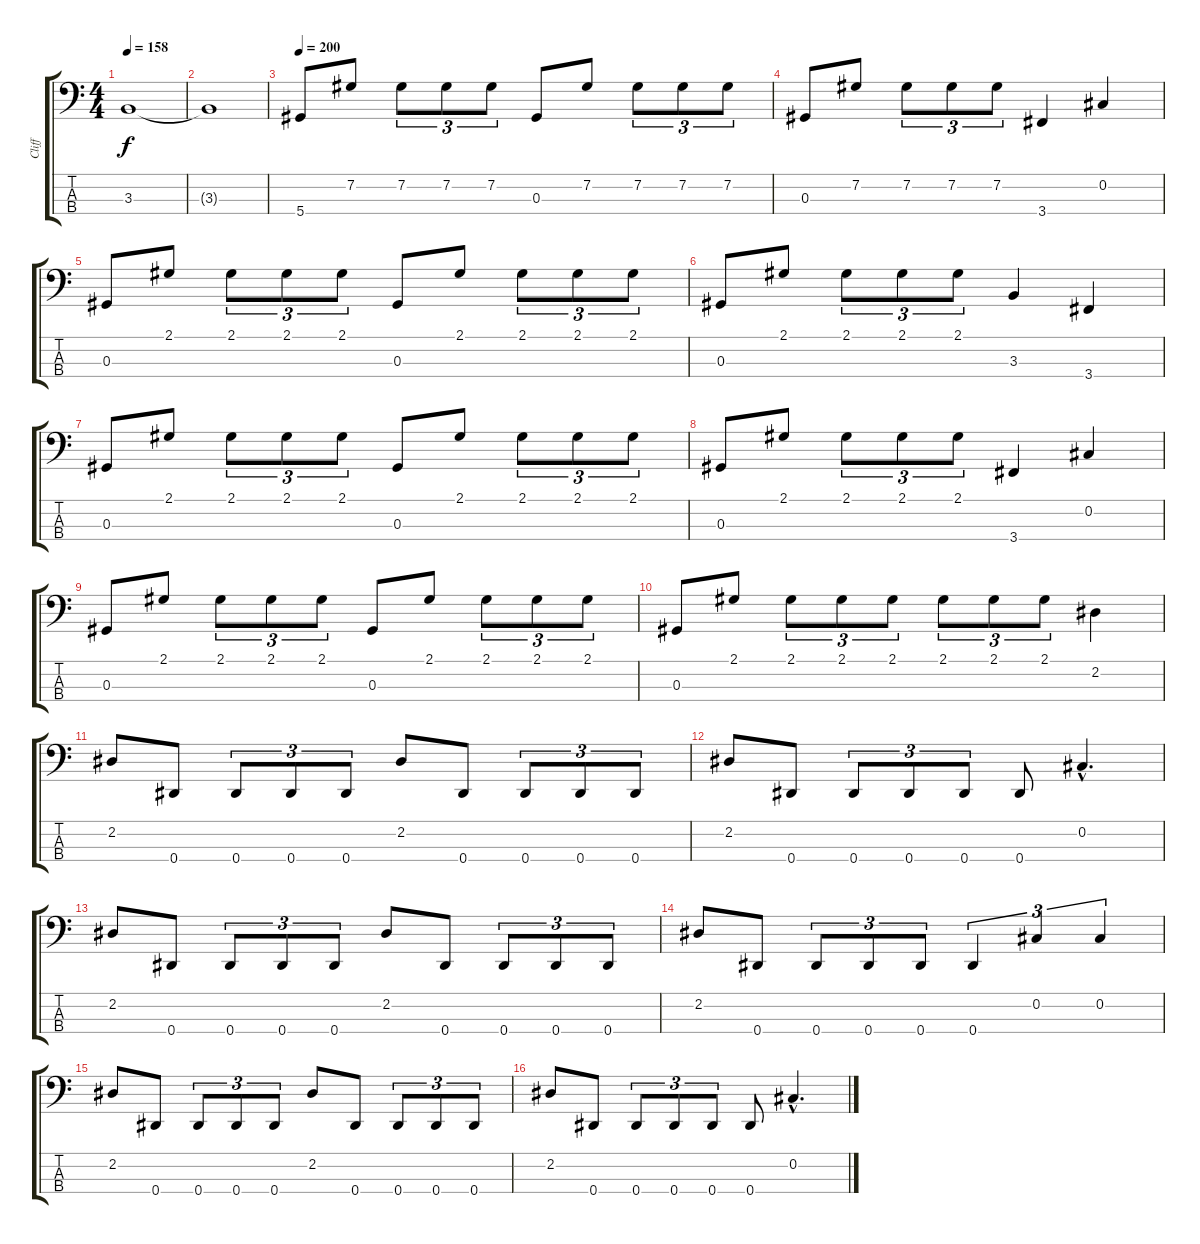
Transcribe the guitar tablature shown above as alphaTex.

\track ("Cliff" "Cliff") {instrument electricbasspick}
\staff {score tabs}
\tuning (Gb2 Db2 Ab1 Eb1) {hide}
\ts (4 4)
\tempo 158
\clef f4
\ks c
3.3{t}.1{dy f} |
3.3{t}.1 |
\tempo 200
5.4.8 7.2.8 7.2.8{tu (3 2)} 7.2.8{tu (3 2)} 7.2.8{tu (3 2)} 0.3.8 7.2.8 7.2.8{tu (3 2)} 7.2.8{tu (3 2)} 7.2.8{tu (3 2)} |
0.3.8 7.2.8 7.2.8{tu (3 2)} 7.2.8{tu (3 2)} 7.2.8{tu (3 2)} 3.4.4 0.2.4 |
0.3.8 2.1.8 2.1.8{tu (3 2)} 2.1.8{tu (3 2)} 2.1.8{tu (3 2)} 0.3.8 2.1.8 2.1.8{tu (3 2)} 2.1.8{tu (3 2)} 2.1.8{tu (3 2)} |
0.3.8 2.1.8 2.1.8{tu (3 2)} 2.1.8{tu (3 2)} 2.1.8{tu (3 2)} 3.3.4 3.4.4 |
0.3.8 2.1.8 2.1.8{tu (3 2)} 2.1.8{tu (3 2)} 2.1.8{tu (3 2)} 0.3.8 2.1.8 2.1.8{tu (3 2)} 2.1.8{tu (3 2)} 2.1.8{tu (3 2)} |
0.3.8 2.1.8 2.1.8{tu (3 2)} 2.1.8{tu (3 2)} 2.1.8{tu (3 2)} 3.4.4 0.2.4 |
0.3.8 2.1.8 2.1.8{tu (3 2)} 2.1.8{tu (3 2)} 2.1.8{tu (3 2)} 0.3.8 2.1.8 2.1.8{tu (3 2)} 2.1.8{tu (3 2)} 2.1.8{tu (3 2)} |
0.3.8 2.1.8 2.1.8{tu (3 2)} 2.1.8{tu (3 2)} 2.1.8{tu (3 2)} 2.1.8{tu (3 2)} 2.1.8{tu (3 2)} 2.1.8{tu (3 2)} 2.2.4 |
2.2.8 0.4.8 0.4.8{tu (3 2)} 0.4.8{tu (3 2)} 0.4.8{tu (3 2)} 2.2.8 0.4.8 0.4.8{tu (3 2)} 0.4.8{tu (3 2)} 0.4.8{tu (3 2)} |
2.2.8 0.4.8 0.4.8{tu (3 2)} 0.4.8{tu (3 2)} 0.4.8{tu (3 2)} 0.4.8 0.2{hac}.4{d} |
2.2.8 0.4.8 0.4.8{tu (3 2)} 0.4.8{tu (3 2)} 0.4.8{tu (3 2)} 2.2.8 0.4.8 0.4.8{tu (3 2)} 0.4.8{tu (3 2)} 0.4.8{tu (3 2)} |
2.2.8 0.4.8 0.4.8{tu (3 2)} 0.4.8{tu (3 2)} 0.4.8{tu (3 2)} 0.4.4{tu (3 2)} 0.2.4{tu (3 2)} 0.2.4{tu (3 2)} |
2.2.8 0.4.8 0.4.8{tu (3 2)} 0.4.8{tu (3 2)} 0.4.8{tu (3 2)} 2.2.8 0.4.8 0.4.8{tu (3 2)} 0.4.8{tu (3 2)} 0.4.8{tu (3 2)} |
2.2.8 0.4.8 0.4.8{tu (3 2)} 0.4.8{tu (3 2)} 0.4.8{tu (3 2)} 0.4.8 0.2{hac}.4{d}
